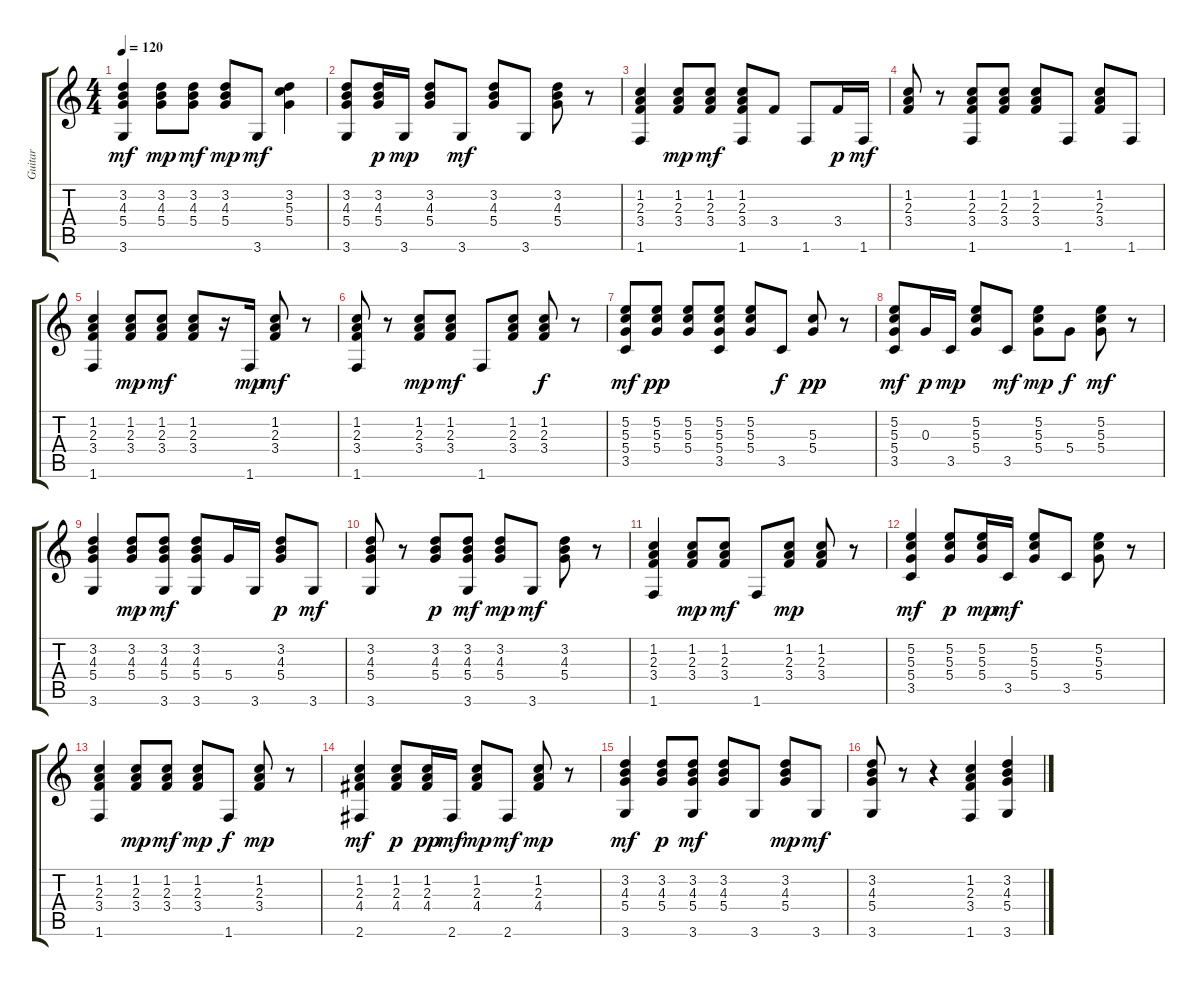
\track ("Guitar" "Guitar") {instrument acousticguitarsteel}
\staff {score tabs}
\tuning (E4 B3 G3 D3 A2 E2) {hide}
\ts (4 4)
\tempo 120
\clef g2
\ks c
(3.2 4.3 5.4 3.6).4{dy mf} (3.2 4.3 5.4).8{dy mp} (3.2 4.3 5.4).8{dy mf} (3.2 4.3 5.4).8{dy mp} 3.6.8{dy mf} (3.2 5.3 5.4).4 |
(3.2 4.3 5.4 3.6).8 (3.2 4.3 5.4).16{dy p} 3.6.16{dy mp} (3.2 4.3 5.4).8 3.6.8{dy mf} (3.2 4.3 5.4).8 3.6.8 (3.2 4.3 5.4).8 r.8 |
(1.2 2.3 3.4 1.6).4 (1.2 2.3 3.4).8{dy mp} (1.2 2.3 3.4).8{dy mf} (1.2 2.3 3.4 1.6).8 3.4.8 1.6.8 3.4.16{dy p} 1.6.16{dy mf} |
(1.2 2.3 3.4).8 r.8 (1.2 2.3 3.4 1.6).8 (1.2 2.3 3.4).8 (1.2 2.3 3.4).8 1.6.8 (1.2 2.3 3.4).8 1.6.8 |
(1.2 2.3 3.4 1.6).4 (1.2 2.3 3.4).8{dy mp} (1.2 2.3 3.4).8{dy mf} (1.2 2.3 3.4).8 r.16 1.6.16{dy mp} (1.2 2.3 3.4).8{dy mf} r.8 |
(1.2 2.3 3.4 1.6).8 r.8 (1.2 2.3 3.4).8{dy mp} (1.2 2.3 3.4).8{dy mf} 1.6.8 (1.2 2.3 3.4).8 (1.2 2.3 3.4).8{dy f} r.8 |
(5.2 5.3 5.4 3.5).8{dy mf} (5.2 5.3 5.4).8{dy pp} (5.2 5.3 5.4).8 (5.2 5.3 5.4 3.5).8 (5.2 5.3 5.4).8 3.5.8{dy f} (5.3 5.4).8{dy pp} r.8 |
(5.2 5.3 5.4 3.5).8{dy mf} 0.3.16{dy p} 3.5.16{dy mp} (5.2 5.3 5.4).8 3.5.8{dy mf} (5.2 5.3 5.4).8{dy mp} 5.4.8{dy f} (5.2 5.3 5.4).8{dy mf} r.8 |
(3.2 4.3 5.4 3.6).4 (3.2 4.3 5.4).8{dy mp} (3.2 4.3 5.4 3.6).8{dy mf} (3.2 4.3 5.4 3.6).8 5.4.16 3.6.16 (3.2 4.3 5.4).8{dy p} 3.6.8{dy mf} |
(3.2 4.3 5.4 3.6).8 r.8 (3.2 4.3 5.4).8{dy p} (3.2 4.3 5.4 3.6).8{dy mf} (3.2 4.3 5.4).8{dy mp} 3.6.8{dy mf} (3.2 4.3 5.4).8 r.8 |
(1.2 2.3 3.4 1.6).4 (1.2 2.3 3.4).8{dy mp} (1.2 2.3 3.4).8{dy mf} 1.6.8 (1.2 2.3 3.4).8{dy mp} (1.2 2.3 3.4).8 r.8 |
(5.2 5.3 5.4 3.5).4{dy mf} (5.2 5.3 5.4).8{dy p} (5.2 5.3 5.4).16{dy mp} 3.5.16{dy mf} (5.2 5.3 5.4).8 3.5.8 (5.2 5.3 5.4).8 r.8 |
(1.2 2.3 3.4 1.6).4 (1.2 2.3 3.4).8{dy mp} (1.2 2.3 3.4).8{dy mf} (1.2 2.3 3.4).8{dy mp} 1.6.8{dy f} (1.2 2.3 3.4).8{dy mp} r.8 |
(1.2 2.3 4.4 2.6).4{dy mf} (1.2 2.3 4.4).8{dy p} (1.2 2.3 4.4).16{dy pp} 2.6.16{dy mf} (1.2 2.3 4.4).8{dy mp} 2.6.8{dy mf} (1.2 2.3 4.4).8{dy mp} r.8 |
(3.2 4.3 5.4 3.6).4{dy mf} (3.2 4.3 5.4).8{dy p} (3.2 4.3 5.4 3.6).8{dy mf} (3.2 4.3 5.4).8 3.6.8 (3.2 4.3 5.4).8{dy mp} 3.6.8{dy mf} |
(3.2 4.3 5.4 3.6).8 r.8 r.4 (1.2 2.3 3.4 1.6).4 (3.2 4.3 5.4 3.6).4
